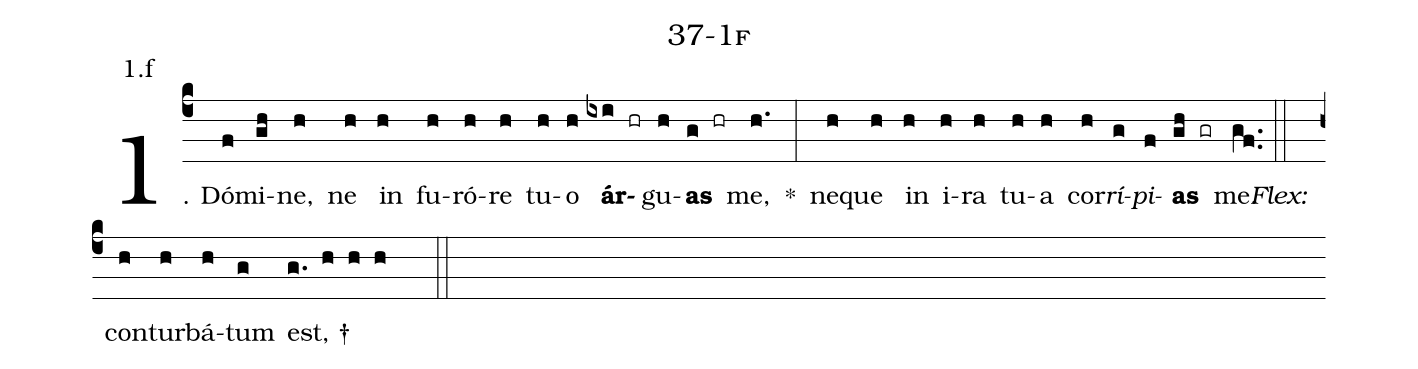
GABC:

name: 37-1f;
annotation: 1.f;
%%
(c4)1. Dó(f)mi(gh)ne,(h) ne(h) in(h) fu(h)ró(h)re(h) tu(h)o(h) <b>ár</b>(ixi hr)gu(h)<b>as</b>(g hr) me,(h.) *(:) ne(h)que(h) in(h) i(h)ra(h) tu(h)a(h) cor(h)<i>rí</i>(g)<i>pi</i>(f)<b>as</b>(gh gr) me.(gf..) (::)
<i>Flex:</i>()  con(h)tur(h)bá(h)tum(g) est, †(g. h h h  ::)
